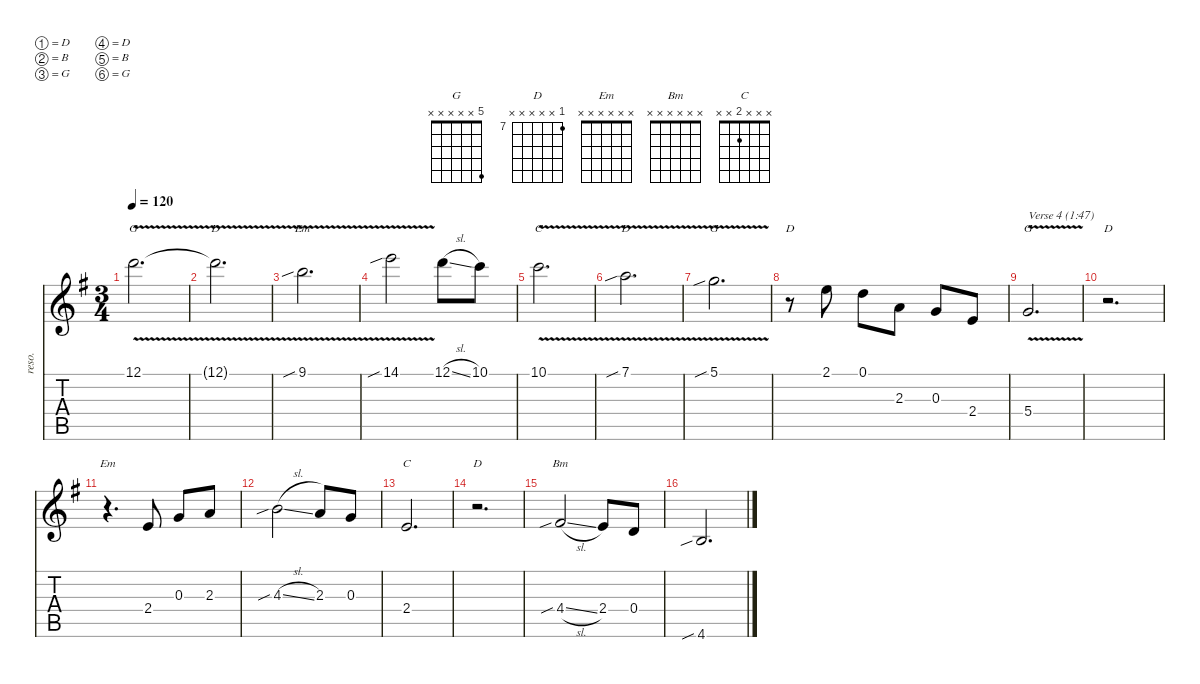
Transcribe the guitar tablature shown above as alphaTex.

\defaultSystemsLayout 4
\hideDynamics
\bracketExtendMode nobrackets
\track ("Resonator" "reso.") {instrument acousticguitarsteel}
\staff {score tabs}
\tuning (D4 B3 G3 D3 B2 G2)
\chord ("G" x x x 5 x x) {showfingering false}
\chord ("D" x x x x x x)
\chord ("Em" x x x x x x)
\chord ("Bm" x x x x x x)
\chord ("G" 12 x x x x x) {firstfret 12 showfingering false}
\chord ("D" 12 x x x x x) {firstfret 12 showfingering false}
\chord ("G" 5 x x x x x) {showfingering false}
\chord ("C" 10 x x x x x) {firstfret 10 showfingering false}
\chord ("D" 7 x x x x x) {firstfret 7 showfingering false}
\chord ("C" x x x 2 x x) {showfingering false}
\ts (3 4)
\tempo 120
\clef g2
\ks g
12.1{v acc forcenatural}.2{d ch "G" dy mf beam Down} |
12.1{t acc forcenatural}.2{d ch "D" beam Down} |
9.1{v sib acc forcenatural}.2{d ch "Em" beam Down} |
14.1{v sib acc forcenatural}.2{beam Down} 12.1{sl acc forcenatural}.8{beam Down} 10.1{acc forcenatural}.8{beam Down} |
10.1{v acc forcenatural}.2{d ch "C" beam Down} |
7.1{v sib acc forcenatural}.2{d ch "D" beam Down} |
5.1{v sib acc forcenatural}.2{d ch "G" beam Down} |
r.8{ch "D" beam Down} 2.1{acc forcenatural}.8{beam Down} 0.1{acc forcenatural}.8{beam Down} 2.3{acc forcenatural}.8{beam Down} 0.3{acc forcenatural}.8{beam Up} 2.4{acc forcenatural}.8{beam Up} |
5.4{v acc forcenatural}.2{d ch "G" txt "Verse 4 (1:47)" beam Up} |
r.2{d ch "D" beam Down} |
r.4{d ch "Em" beam Down} 2.4{acc forcenatural}.8{beam Up} 0.3{acc forcenatural}.8{beam Up} 2.3{acc forcenatural}.8{beam Up} |
4.3{sib sl acc forcenatural}.2{beam Down} 2.3{acc forcenatural}.8{beam Up} 0.3{acc forcenatural}.8{beam Up} |
2.4{acc forcenatural}.2{d ch "C" beam Up} |
r.2{d ch "D" beam Down} |
4.4{sib sl acc #}.2{ch "Bm" beam Up} 2.4{acc forcenatural}.8{beam Up} 0.4{acc forcenatural}.8{beam Up} |
4.6{sib acc forcenatural}.2{d beam Up}
